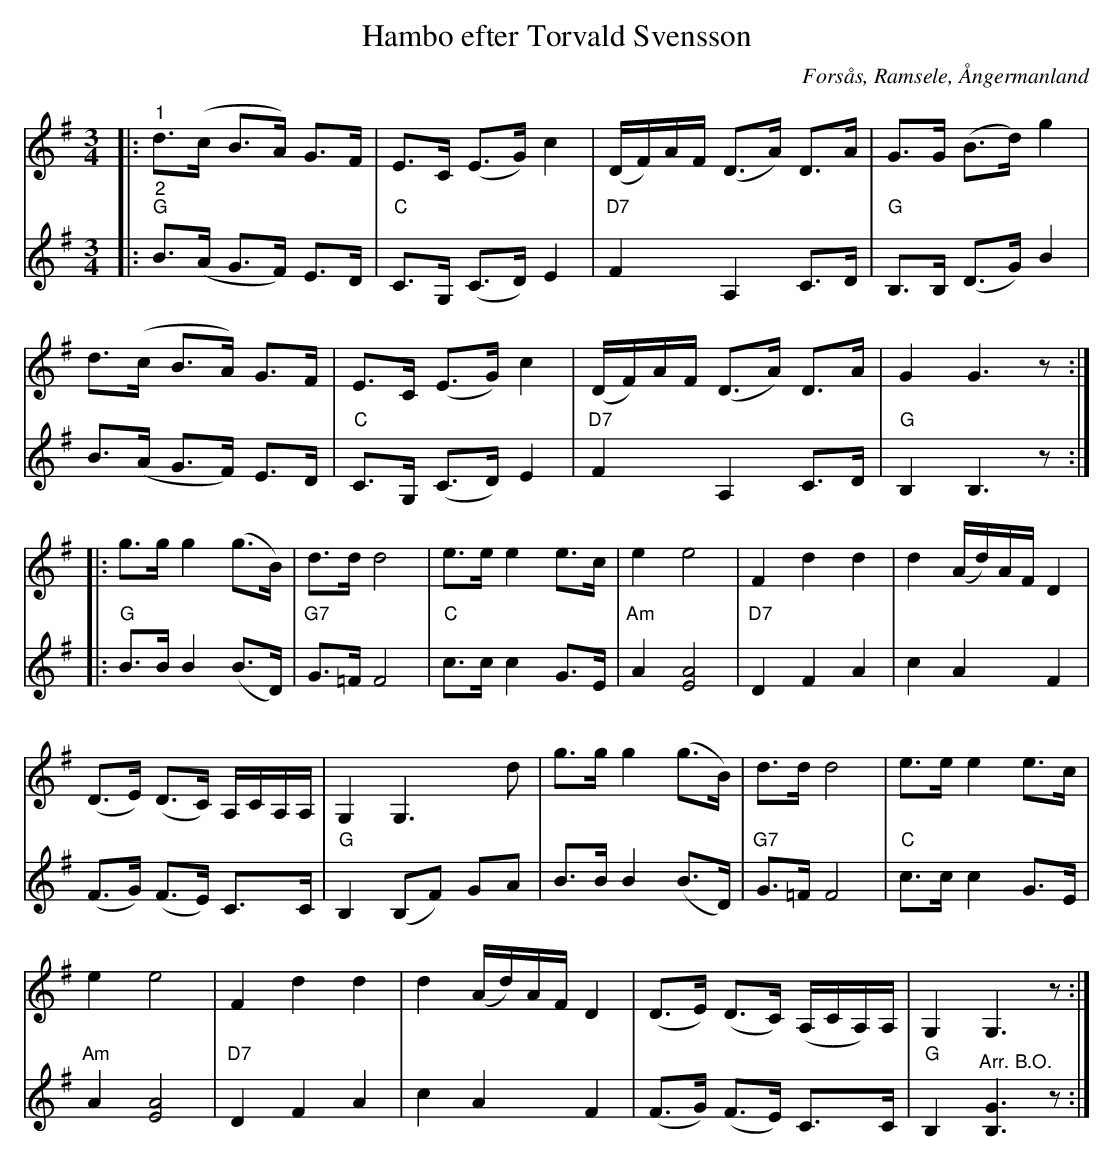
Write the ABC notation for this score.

X:1
T:Hambo efter Torvald Svensson
O:Forsås, Ramsele, Ångermanland
L:1/8
M:3/4
K:G
V:1
|:"^1" d>(c B>A) G>F | E>C (E>G) c2 | (D/F/)A/F/ (D>A) D>A | G>G (B>d) g2 |
d>(c B>A) G>F | E>C (E>G) c2 | (D/F/)A/F/ (D>A) D>A | G2 G3 z ::
g>g g2 (g>B) | d>d d4 | e>e e2 e>c | e2 e4 | F2 d2 d2 | d2 (A/d/)A/F/ D2 |
(D>E) (D>C) A,/C/A,/A,/ | G,2 G,3 d | g>g g2 (g>B) | d>d d4 | e>e e2 e>c |
e2 e4 | F2 d2 d2 | d2 (A/d/)A/F/ D2 | (D>E) (D>C) (A,/C/A,/)A,/ | G,2 G,3 z :|
V:2
|:"^2" "G" B>(A G>F) E>D |"C" C>G, (C>D) E2 |"D7" F2 A,2 C>D |"G" B,>B, (D>G) B2 |
B>(A G>F) E>D | "C" C>G, (C>D) E2 |"D7" F2 A,2 C>D |"G" B,2 B,3 z ::
"G" B>B B2 (B>D) | "G7" G>=F F4 | "C" c>c c2 G>E | "Am" A2 [EA]4 |"D7" D2 F2 A2 |
c2 A2 F2 | (F>G) (F>E) C>C |"G" B,2 (B,F) GA | B>B B2 (B>D) | "G7" G>=F F4 |
"C" c>c c2 G>E |"Am" A2 [EA]4 |"D7" D2 F2 A2 | c2 A2 F2 | (F>G) (F>E) C>C | "G" B,2"^Arr. B.O." [B,G]3 z :|
